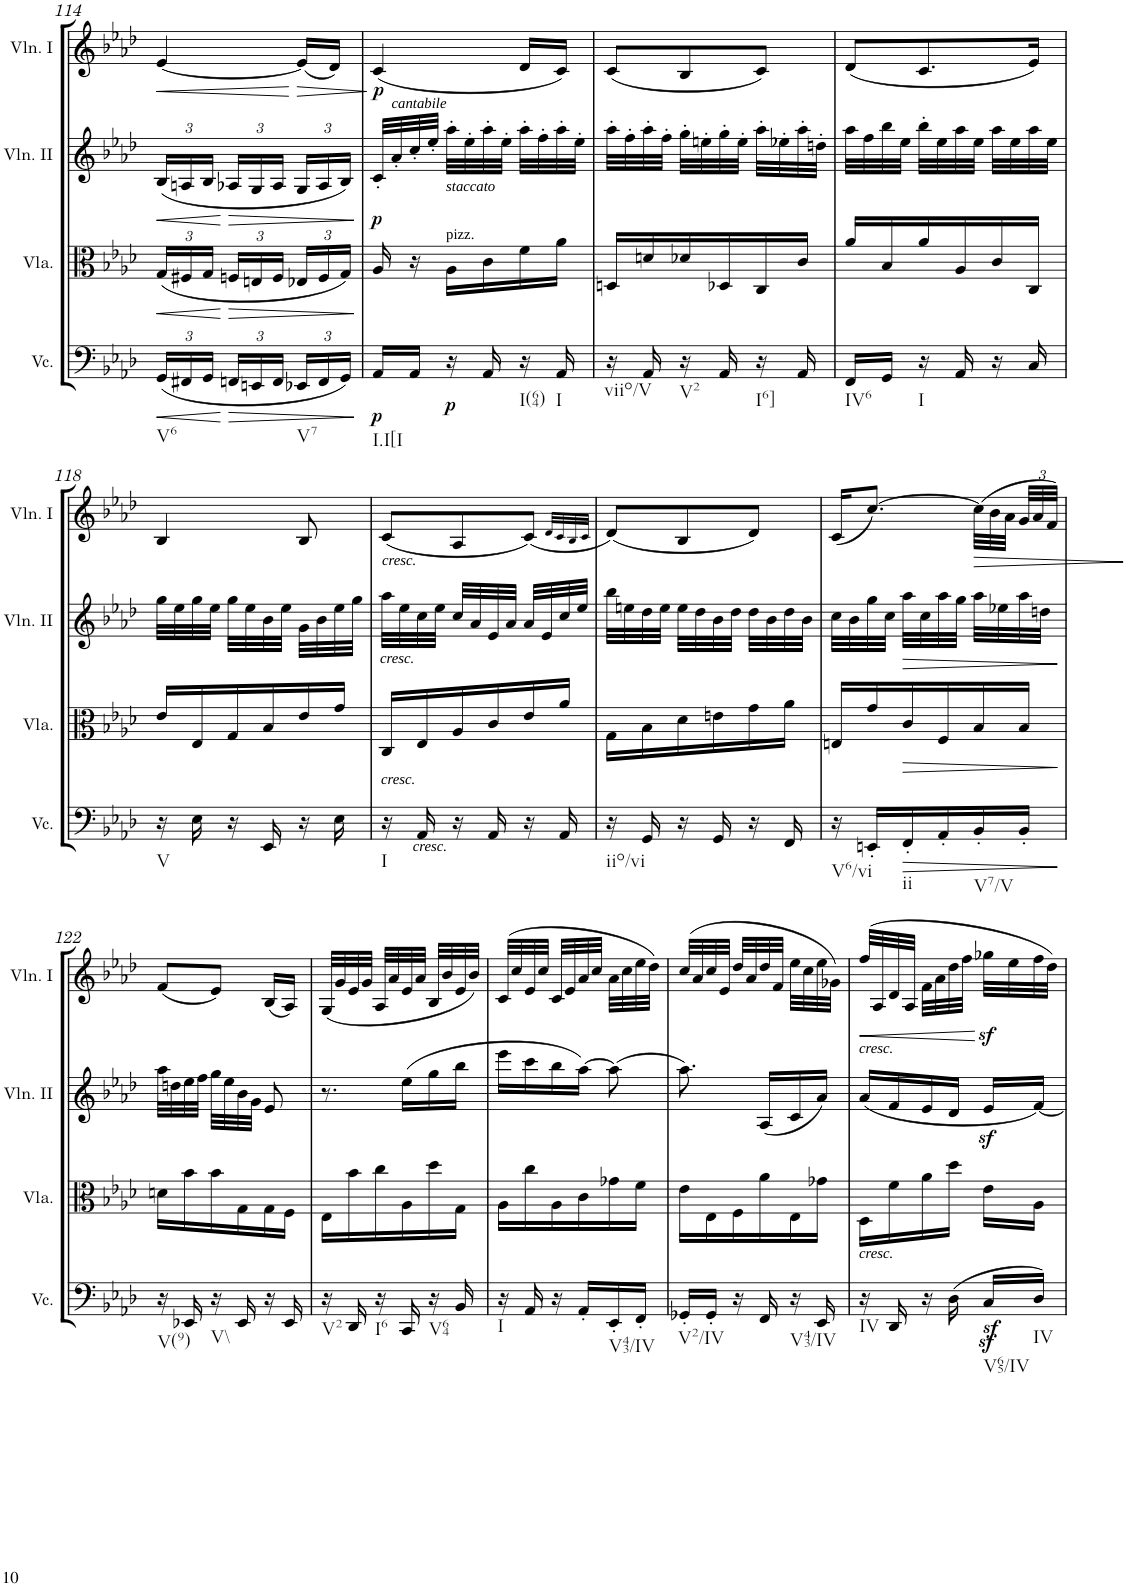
**kern	**dynam	**kern	**dynam	**kern	**dynam	**kern	**dynam
*part4	*part4	*part3	*part3	*part2	*part2	*part1	*part1
*staff4	*staff4	*staff3	*staff3	*staff2	*staff2	*staff1	*staff1
*I"Violoncello	*	*I"Viola	*	*I"Violin II	*	*I"Violin I	*
*I'Vc.	*	*I'Vla.	*	*I'Vln. II	*	*I'Vln. I	*
!!LO:PB:g=z
*clefF4	*	*clefC3	*	*clefG2	*	*clefG2	*
*k[b-e-a-d-]	*	*k[b-e-a-d-]	*	*k[b-e-a-d-]	*	*k[b-e-a-d-]	*
*A-:	*	*A-:	*	*A-:	*	*A-:	*
*M3/8	*	*M3/8	*	*M3/8	*	*M3/8	*
*Xbrackettup	*	*	*	*	*	*	*
=114	=114	=114	=114	=114	=114	=114	=114
!	!LO:HP:b	!	!	!	!	!	!
*	*	*Xbrackettup	*	*	*	*	*
!	!	!	!LO:HP:b	!	!	!	!
*	*	*	*	*Xbrackettup	*	*	*
!LO:TX:b:t=V6	!	!	!	!	!	!	!
!	!	!	!	!	!LO:HP:b	!	!LO:HP:b
(24GG/LL	<	(24G/LL	<	(24B-/LL	<	[4e-/	<
24FF#X/	.	24F#X/	.	24An/	.	.	.
24GG/JJ	.	24G/JJ	.	24B-/JJ	.	.	.
!	!LO:HP:n=1:b	!	!LO:HP:n=1:b	!	!LO:HP:n=1:b	!	!
24FFn/LL	[ >	24Fn/LL	[ >	24A-X/LL	[ >	.	.
24EEn/	.	24En/	.	24G/	.	.	.
24FF/JJ	.	24F/JJ	.	24A-/JJ	.	.	.
!LO:TX:b:t=V7	!	!	!	!	!	!	!
!	!	!	!	!	!	!	!LO:HP:n=1:b
24EE-X/LL	.	24E-X/LL	.	24G/LL	.	(16e-/LL]	[ >
24FF/	.	24F/	.	24A-/	.	.	.
.	.	.	.	.	.	16d-/JJ)	.
24GG/JJ)	.	24G/JJ)	.	24B-/JJ)	.	.	.
.	]	.	]	.	]	.	]
=115	=115	=115	=115	=115	=115	=115	=115
!	!	!	!	!	!	!LO:TX:b:i:t=cantabile	!
!LO:TX:b:t=I.I[I	!	!	!	!	!	!	!
!	!LO:DY:b	!	!	!	!LO:DY:b	!	!LO:DY:b
16AA-/LL	p	16A-/	.	32c'/LLL	p	(4c/	p
.	.	.	.	32a-'/	.	.	.
16AA-/JJ	.	16r	.	32cc'/	.	.	.
.	.	.	.	32ee-'/JJJ	.	.	.
!	!	!	!	!LO:TX:b:i:t=staccato	!	!	!
!	!	!LO:TX:a:t=pizz.	!	!	!	!	!
!	!LO:DY:b	!	!	!	!	!	!
16r	p	16A-\LL	.	32aa-'\LLL	.	.	.
.	.	.	.	32ee-'\	.	.	.
16AA-/	.	16c\	.	32aa-'\	.	.	.
.	.	.	.	32ee-'\JJJ	.	.	.
!LO:TX:b:t=I(64)	!	!	!	!	!	!	!
16r	.	16f\	.	32aa-'\LLL	.	16d-/LL	.
.	.	.	.	32ff'\	.	.	.
!LO:TX:b:t=I	!	!	!	!	!	!	!
16AA-/	.	16a-\JJ	.	32aa-'\	.	16c/JJ)	.
.	.	.	.	32ee-'\JJJ	.	.	.
=116	=116	=116	=116	=116	=116	=116	=116
!LO:TX:b:t=viio/V	!	!	!	!	!	!	!
16r	.	16Dn/LL	.	32aa-'\LLL	.	(8c/L	.
.	.	.	.	32ff'\	.	.	.
16AA-/	.	16dn/	.	32aa-'\	.	.	.
.	.	.	.	32ff'\JJJ	.	.	.
!LO:TX:b:t=V2	!	!	!	!	!	!	!
16r	.	16d-X/	.	32gg'\LLL	.	8B-/	.
.	.	.	.	32een'\	.	.	.
16AA-/	.	16D-X/	.	32gg'\	.	.	.
.	.	.	.	32ee'\JJJ	.	.	.
!LO:TX:b:t=I6]	!	!	!	!	!	!	!
16r	.	16C/	.	32aa-'\LLL	.	8c/J)	.
.	.	.	.	32ee-X'\	.	.	.
16AA-/	.	16c/JJ	.	32aa-'\	.	.	.
.	.	.	.	32ddn'\JJJ	.	.	.
=117	=117	=117	=117	=117	=117	=117	=117
!LO:TX:b:t=IV6	!	!	!	!	!	!	!
16FF/LL	.	16a-/LL	.	32aa-\LLL	.	(8d-/L	.
.	.	.	.	32ff\	.	.	.
16GG/JJ	.	16B-/	.	32bb-\	.	.	.
.	.	.	.	32ee-\JJJ	.	.	.
!LO:TX:b:t=I	!	!	!	!	!	!	!
16r	.	16a-/	.	32bb-'\LLL	.	8.c/	.
.	.	.	.	32ee-\	.	.	.
16AA-/	.	16A-/	.	32aa-\	.	.	.
.	.	.	.	32ee-\JJJ	.	.	.
16r	.	16c/	.	32aa-\LLL	.	.	.
.	.	.	.	32ee-\	.	.	.
16C/	.	16C/JJ	.	32aa-\	.	16e-/Jk)	.
.	.	.	.	32ee-\JJJ	.	.	.
!!LO:LB:g=z
=118	=118	=118	=118	=118	=118	=118	=118
!LO:TX:b:t=V	!	!	!	!	!	!	!
16r	.	16e-/LL	.	32gg\LLL	.	4B-/	.
.	.	.	.	32ee-\	.	.	.
16E-\	.	16E-/	.	32gg\	.	.	.
.	.	.	.	32ee-\JJJ	.	.	.
16r	.	16G/	.	32gg\LLL	.	.	.
.	.	.	.	32ee-\	.	.	.
16EE-/	.	16B-/	.	32b-\	.	.	.
.	.	.	.	32ee-\JJJ	.	.	.
16r	.	16e-/	.	32g\LLL	.	8B-/	.
.	.	.	.	32b-\	.	.	.
16E-\	.	16g/JJ	.	32ee-\	.	.	.
.	.	.	.	32gg\JJJ	.	.	.
=119	=119	=119	=119	=119	=119	=119	=119
!	!	!	!	!	!	!LO:TX:b:i:t=cresc.	!
!	!	!	!	!LO:TX:b:i:t=cresc.	!	!	!
!LO:TX:a:i:t=cresc.	!	!	!	!	!	!	!
!LO:TX:b:t=I	!	!	!	!	!	!	!
16r	.	16C/LL	.	32aa-\LLL	.	(8c/L	.
.	.	.	.	32ee-\	.	.	.
!LO:TX:b:i:t=cresc.	!	!	!	!	!	!	!
16AA-/	.	16E-/	.	32cc\	.	.	.
.	.	.	.	32ee-\JJJ	.	.	.
16r	.	16A-/	.	32cc/LLL	.	8A-/	.
.	.	.	.	32a-/	.	.	.
16AA-/	.	16c/	.	32e-/	.	.	.
.	.	.	.	32a-/JJJ	.	.	.
16r	.	16e-/	.	32a-/LLL	.	(8c/J)	.
.	.	.	.	32e-/	.	.	.
16AA-/	.	16a-/JJ	.	32cc/	.	.	.
.	.	.	.	32ee-/JJJ	.	.	.
.	.	.	.	.	.	32qd-/LLL	.
.	.	.	.	.	.	32qc/	.
.	.	.	.	.	.	32qB-/	.
.	.	.	.	.	.	32qc/JJJ	.
=120	=120	=120	=120	=120	=120	=120	=120
!LO:TX:b:t=iio/vi	!	!	!	!	!	!	!
16r	.	16G\LL	.	32bb-\LLL	.	(8d-/L)	.
.	.	.	.	32een\	.	.	.
16GG/	.	16B-\	.	32dd-\	.	.	.
.	.	.	.	32ee\JJJ	.	.	.
16r	.	16d-\	.	32ee\LLL	.	8B-/	.
.	.	.	.	32dd-\	.	.	.
16GG/	.	16en\	.	32b-\	.	.	.
.	.	.	.	32dd-\JJJ	.	.	.
16r	.	16g\	.	32dd-\LLL	.	8d-/J)	.
.	.	.	.	32b-\	.	.	.
16FF/	.	16a-\JJ	.	32dd-\	.	.	.
.	.	.	.	32b-\JJJ	.	.	.
=121	=121	=121	=121	=121	=121	=121	=121
!LO:TX:b:t=V6/vi	!	!	!	!	!	!	!
16r	.	16En/LL	.	32cc\LLL	.	(16c/KL	.
.	.	.	.	32b-\	.	.	.
16EEn'/LL	.	16g/	.	32gg\	.	[8.cc/J)	.
.	.	.	.	32cc\JJJ	.	.	.
!LO:TX:b:t=ii	!	!	!	!	!	!	!
!	!LO:HP:b	!	!LO:HP:b	!	!LO:HP:b	!	!
16FF'/	>	16c/	>	32aa-\LLL	>	.	.
.	.	.	.	32cc\	.	.	.
16AA-'/	.	16F/	.	32aa-\	.	.	.
.	.	.	.	32gg\JJJ	.	.	.
!LO:TX:b:t=V7/V	!	!	!	!	!	!	!
!	!	!	!	!	!	!	!LO:HP:b
16BB-'/	.	16B-/	.	32aa-\LLL	.	(48cc\LLL]	>
.	.	.	.	.	.	48b-\	.
.	.	.	.	32ee-X\	.	.	.
.	.	.	.	.	.	48a-\JJJ	.
*	*	*	*	*	*	*Xbrackettup	*
16BB-'/JJ	.	16B-/JJ	.	32aa-\	.	48g/LLL	.
.	.	.	.	.	.	48a-/	.
.	.	.	.	32ddn\JJJ	.	.	.
.	.	.	.	.	.	48f/JJJ)	.
.	]	.	]	.	]	.	]
!!LO:LB:g=z
=122	=122	=122	=122	=122	=122	=122	=122
!LO:TX:b:t=V(9)	!	!	!	!	!	!	!
16r	.	16dn\LL	.	32aa-\LLL	.	(8f/L	.
.	.	.	.	32ddn\	.	.	.
16EE-X/	.	16b-\	.	32ee-\	.	.	.
.	.	.	.	32ff\JJJ	.	.	.
!LO:TX:b:t=V\\	!	!	!	!	!	!	!
16r	.	16b-\	.	32gg\LLL	.	8e-/J)	.
.	.	.	.	32ee-\	.	.	.
16EE-/	.	16G\	.	32b-\	.	.	.
.	.	.	.	32g\JJJ	.	.	.
16r	.	16G\	.	8e-/	.	(16B-/LL	.
16EE-/	.	16F\JJ	.	.	.	16A-/JJ)	.
=123	=123	=123	=123	=123	=123	=123	=123
!LO:TX:b:t=V2	!	!	!	!	!	!	!
16r	.	16E-\LL	.	8.r	.	(32G/LLL	.
.	.	.	.	.	.	32g/	.
16DD-/	.	16b-\	.	.	.	32e-/	.
.	.	.	.	.	.	32g/JJJ	.
!LO:TX:b:t=I6	!	!	!	!	!	!	!
16r	.	16cc\	.	.	.	32A-/LLL	.
.	.	.	.	.	.	32a-/	.
16CC/	.	16A-\	.	(16ee-\LL	.	32e-/	.
.	.	.	.	.	.	32a-/JJJ	.
!LO:TX:b:t=V64	!	!	!	!	!	!	!
16r	.	16dd-\	.	16gg\	.	32B-/LLL	.
.	.	.	.	.	.	32b-/	.
16BB-/	.	16G\JJ	.	16bb-\JJ	.	32e-/	.
.	.	.	.	.	.	32b-/JJJ)	.
=124	=124	=124	=124	=124	=124	=124	=124
!LO:TX:b:t=I	!	!	!	!	!	!	!
16r	.	16A-\LL	.	16eee-\LL	.	(32c/LLL	.
.	.	.	.	.	.	32cc/	.
16AA-/	.	16cc\	.	16ccc\	.	32e-/	.
.	.	.	.	.	.	32cc/JJJ	.
16r	.	16A-\	.	16bb-\	.	32c/LLL	.
.	.	.	.	.	.	32e-/	.
16AA-'/LL	.	16c\	.	[16aa-\JJ)	.	32a-/	.
.	.	.	.	.	.	32cc/JJJ	.
!LO:TX:b:t=V43/IV	!	!	!	!	!	!	!
16EE-'/	.	16g-X\	.	(8aa-\]	.	32a-\LLL	.
.	.	.	.	.	.	32cc\	.
16FF'/JJ	.	16f\JJ	.	.	.	32ee-\	.
.	.	.	.	.	.	32dd-\JJJ)	.
=125	=125	=125	=125	=125	=125	=125	=125
!LO:TX:b:t=V2/IV	!	!	!	!	!	!	!
16GG-X'/LL	.	16e-\LL	.	8.aa-\)	.	(32cc/LLL	.
.	.	.	.	.	.	32a-/	.
16GG-'/JJ	.	16E-\	.	.	.	32cc/	.
.	.	.	.	.	.	32e-/JJJ	.
16r	.	16F\	.	.	.	32dd-/LLL	.
.	.	.	.	.	.	32a-/	.
16FF/	.	16a-\	.	(16A-/LL	.	32dd-/	.
.	.	.	.	.	.	32f/JJJ	.
!LO:TX:b:t=V43/IV	!	!	!	!	!	!	!
16r	.	16E-\	.	16c/	.	32ee-\LLL	.
.	.	.	.	.	.	32cc\	.
16EE-/	.	16g-X\JJ	.	16a-/JJ)	.	32ee-\	.
.	.	.	.	.	.	32g-X\JJJ)	.
=126	=126	=126	=126	=126	=126	=126	=126
!	!	!	!	!LO:TX:a:i:t=cresc.	!	!	!
!LO:TX:a:i:t=cresc.	!	!	!	!	!	!	!
!LO:TX:b:t=IV	!	!	!	!	!	!	!
!	!	!	!	!	!	!	!LO:HP:b
16r	.	16D-\LL	.	(16a-/LL	.	(32ff/LLL	<
.	.	.	.	.	.	32A-/	.
16DD-/	.	16f\	.	16f/	.	32d-/	.
.	.	.	.	.	.	32A-/JJJ	.
16r	.	16a-\	.	16e-/	.	32f\LLL	.
.	.	.	.	.	.	32a-\	.
(16D-\	.	16dd-\JJ	.	16d-/JJ	.	32dd-\	.
.	.	.	.	.	.	32ff\JJJ	.
!LO:TX:b:t=V65/IV	!	!	!	!	!	!	!
16Cz</LL	.	16e-\LL	.	16e-z</LL	.	32gg-Xz<\LLL	[
.	.	.	.	.	.	32ee-\	.
!LO:TX:b:t=IV	!	!	!	!	!	!	!
16D-/JJ)	.	16A-\JJ	.	[16f/JJ)	.	32ff\	.
.	.	.	.	.	.	32dd-\JJJ)	.
=	=	=	=	=	=	=	=
*-	*-	*-	*-	*-	*-	*-	*-
